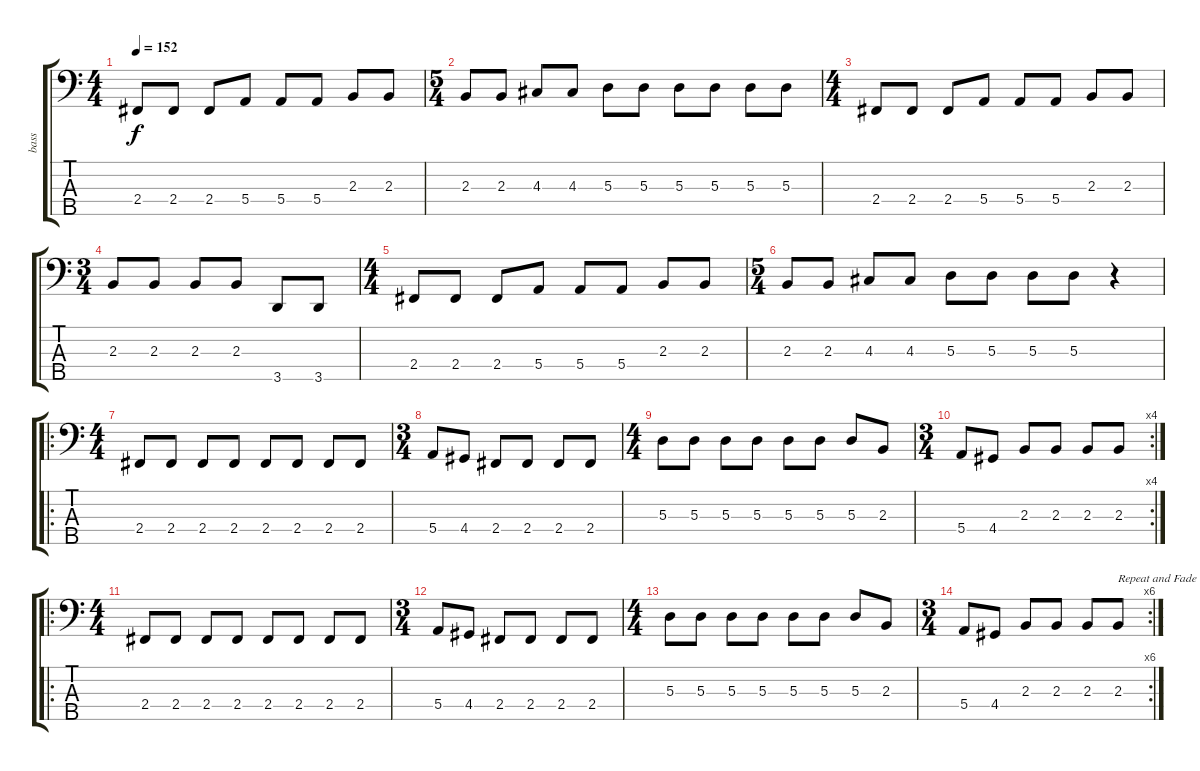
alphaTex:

\track ("bass" "bass") {instrument electricbassfinger}
\staff {score tabs}
\tuning (G2 D2 A1 E1 B0) {hide}
\ts (4 4)
\tempo 152
\clef f4
\ks c
2.4.8{dy f} 2.4.8 2.4.8 5.4.8 5.4.8 5.4.8 2.3.8 2.3.8 |
\ts (5 4)
2.3.8 2.3.8 4.3.8 4.3.8 5.3.8 5.3.8 5.3.8 5.3.8 5.3.8 5.3.8 |
\ts (4 4)
2.4.8 2.4.8 2.4.8 5.4.8 5.4.8 5.4.8 2.3.8 2.3.8 |
\ts (3 4)
2.3.8 2.3.8 2.3.8 2.3.8 3.5.8 3.5.8 |
\ts (4 4)
2.4.8 2.4.8 2.4.8 5.4.8 5.4.8 5.4.8 2.3.8 2.3.8 |
\ts (5 4)
2.3.8 2.3.8 4.3.8 4.3.8 5.3.8 5.3.8 5.3.8 5.3.8 r.4 |
\ro
\ts (4 4)
2.4.8 2.4.8 2.4.8 2.4.8 2.4.8 2.4.8 2.4.8 2.4.8 |
\ts (3 4)
5.4.8 4.4.8 2.4.8 2.4.8 2.4.8 2.4.8 |
\ts (4 4)
5.3.8 5.3.8 5.3.8 5.3.8 5.3.8 5.3.8 5.3.8 2.3.8 |
\rc 4
\ts (3 4)
5.4.8 4.4.8 2.3.8 2.3.8 2.3.8 2.3.8 |
\ro
\ts (4 4)
2.4.8 2.4.8 2.4.8 2.4.8 2.4.8 2.4.8 2.4.8 2.4.8 |
\ts (3 4)
5.4.8 4.4.8 2.4.8 2.4.8 2.4.8 2.4.8 |
\ts (4 4)
5.3.8 5.3.8 5.3.8 5.3.8 5.3.8 5.3.8 5.3.8 2.3.8 |
\rc 6
\ts (3 4)
5.4.8 4.4.8 2.3.8 2.3.8 2.3.8 2.3.8{txt "Repeat and Fade"}
